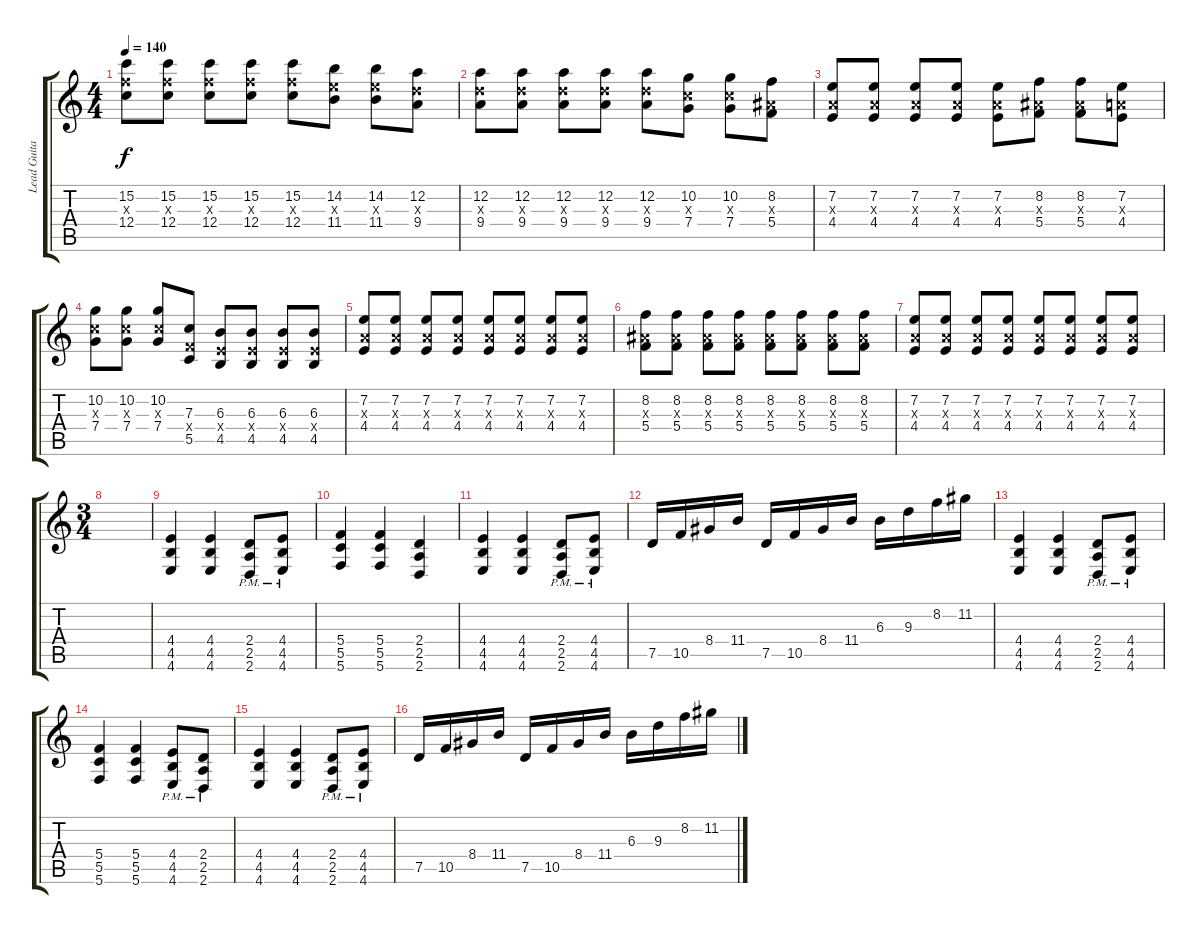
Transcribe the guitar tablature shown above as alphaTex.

\track ("Lead Guitar" "Lead Guita") {instrument distortionguitar}
\staff {score tabs}
\tuning (D4 A3 F3 C3 G2 C2) {hide}
\ts (4 4)
\tempo 140
\clef g2
\ks c
(15.2 12.3{x} 12.4).8{dy f} (15.2 12.3{x} 12.4).8 (15.2 12.3{x} 12.4).8 (15.2 12.3{x} 12.4).8 (15.2 12.3{x} 12.4).8 (14.2 11.3{x} 11.4).8 (14.2 11.3{x} 11.4).8 (12.2 9.3{x} 9.4).8 |
(12.2 9.3{x} 9.4).8 (12.2 9.3{x} 9.4).8 (12.2 9.3{x} 9.4).8 (12.2 9.3{x} 9.4).8 (12.2 9.3{x} 9.4).8 (10.2 7.3{x} 7.4).8 (10.2 7.3{x} 7.4).8 (8.2 5.3{x} 5.4).8 |
(7.2 4.3{x} 4.4).8 (7.2 4.3{x} 4.4).8 (7.2 4.3{x} 4.4).8 (7.2 4.3{x} 4.4).8 (7.2 4.3{x} 4.4).8 (8.2 5.3{x} 5.4).8 (8.2 5.3{x} 5.4).8 (7.2 4.3{x} 4.4).8 |
(10.2 7.3{x} 7.4).8 (10.2 7.3{x} 7.4).8 (10.2 7.3{x} 7.4).8 (7.3 5.4{x} 5.5).8 (6.3 4.4{x} 4.5).8 (6.3 4.4{x} 4.5).8 (6.3 4.4{x} 4.5).8 (6.3 4.4{x} 4.5).8 |
(7.2 4.3{x} 4.4).8 (7.2 4.3{x} 4.4).8 (7.2 4.3{x} 4.4).8 (7.2 4.3{x} 4.4).8 (7.2 4.3{x} 4.4).8 (7.2 4.3{x} 4.4).8 (7.2 4.3{x} 4.4).8 (7.2 4.3{x} 4.4).8 |
(8.2 5.3{x} 5.4).8 (8.2 5.3{x} 5.4).8 (8.2 5.3{x} 5.4).8 (8.2 5.3{x} 5.4).8 (8.2 5.3{x} 5.4).8 (8.2 5.3{x} 5.4).8 (8.2 5.3{x} 5.4).8 (8.2 5.3{x} 5.4).8 |
(7.2 4.3{x} 4.4).8 (7.2 4.3{x} 4.4).8 (7.2 4.3{x} 4.4).8 (7.2 4.3{x} 4.4).8 (7.2 4.3{x} 4.4).8 (7.2 4.3{x} 4.4).8 (7.2 4.3{x} 4.4).8 (7.2 4.3{x} 4.4).8 |
\ts (3 4)
|
(4.4 4.5 4.6).4 (4.4 4.5 4.6).4 (2.4{pm} 2.5{pm} 2.6{pm}).8 (4.4{pm} 4.5{pm} 4.6{pm}).8 |
(5.4 5.5 5.6).4 (5.4 5.5 5.6).4 (2.4 2.5 2.6).4 |
(4.4 4.5 4.6).4 (4.4 4.5 4.6).4 (2.4{pm} 2.5{pm} 2.6{pm}).8 (4.4{pm} 4.5{pm} 4.6{pm}).8 |
7.5.16 10.5.16 8.4.16 11.4.16 7.5.16 10.5.16 8.4.16 11.4.16 6.3.16 9.3.16 8.2.16 11.2.16 |
(4.4 4.5 4.6).4 (4.4 4.5 4.6).4 (2.4{pm} 2.5{pm} 2.6{pm}).8 (4.4{pm} 4.5{pm} 4.6{pm}).8 |
(5.4 5.5 5.6).4 (5.4 5.5 5.6).4 (4.4{pm} 4.5{pm} 4.6{pm}).8 (2.4{pm} 2.5{pm} 2.6{pm}).8 |
(4.4 4.5 4.6).4 (4.4 4.5 4.6).4 (2.4{pm} 2.5{pm} 2.6{pm}).8 (4.4{pm} 4.5{pm} 4.6{pm}).8 |
7.5.16 10.5.16 8.4.16 11.4.16 7.5.16 10.5.16 8.4.16 11.4.16 6.3.16 9.3.16 8.2.16 11.2.16
